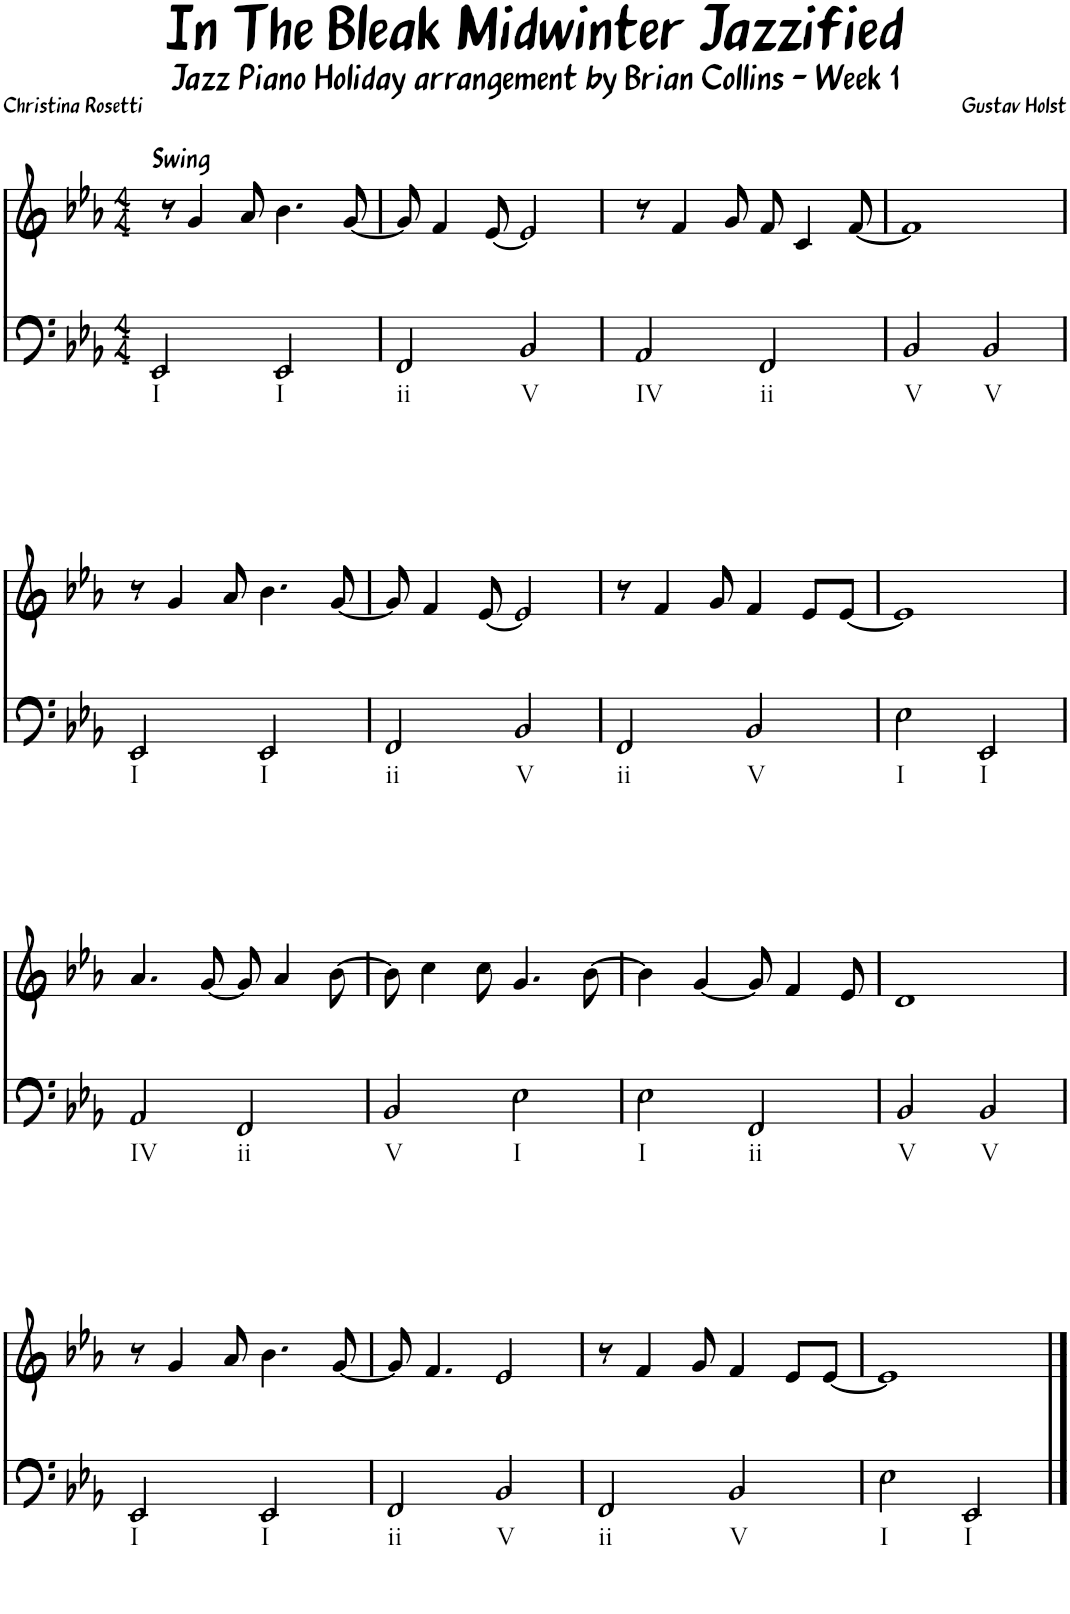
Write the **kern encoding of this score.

**kern	**kern
*part1	*part1
*staff2	*staff1
*I"Piano	*
*I'Pno.	*
*clefF4	*clefG2
*k[b-e-a-]	*k[b-e-a-]
*M4/4	*M4/4
=1	=1
!	!LO:TX:a:B:t=Swing
!LO:TX:b:t=I	!
2EE-/	8r
.	4g/
.	8a-/
!LO:TX:b:t=I	!
2EE-/	4.b-\
.	[8g/
=2	=2
!LO:TX:b:t=ii	!
2FF/	8g/]
.	4f/
.	[8e-/
!LO:TX:b:t=V	!
2BB-/	2e-/]
=3	=3
!LO:TX:b:t=IV	!
2AA-/	8r
.	4f/
.	8g/
!LO:TX:b:t=ii	!
2FF/	8f/
.	4c/
.	[8f/
=4	=4
!LO:TX:b:t=V	!
2BB-/	1f]
!LO:TX:b:t=V	!
2BB-/	.
!!LO:LB:g=z
=5	=5
!LO:TX:b:t=I	!
2EE-/	8r
.	4g/
.	8a-/
!LO:TX:b:t=I	!
2EE-/	4.b-\
.	[8g/
=6	=6
!LO:TX:b:t=ii	!
2FF/	8g/]
.	4f/
.	[8e-/
!LO:TX:b:t=V	!
2BB-/	2e-/]
=7	=7
!LO:TX:b:t=ii	!
2FF/	8r
.	4f/
.	8g/
!LO:TX:b:t=V	!
2BB-/	4f/
.	8e-/L
.	[8e-/J
=8	=8
!LO:TX:b:t=I	!
2E-\	1e-]
!LO:TX:b:t=I	!
2EE-/	.
!!LO:LB:g=z
=9	=9
!LO:TX:b:t=IV	!
2AA-/	4.a-/
.	[8g/
!LO:TX:b:t=ii	!
2FF/	8g/]
.	4a-/
.	[8b-\
=10	=10
!LO:TX:b:t=V	!
2BB-/	8b-\]
.	4cc\
.	8cc\
!LO:TX:b:t=I	!
2E-\	4.g/
.	[8b-\
=11	=11
!LO:TX:b:t=I	!
2E-\	4b-\]
.	[4g/
!LO:TX:b:t=ii	!
2FF/	8g/]
.	4f/
.	8e-/
=12	=12
!LO:TX:b:t=V	!
2BB-/	1d
!LO:TX:b:t=V	!
2BB-/	.
!!LO:LB:g=z
=13	=13
!LO:TX:b:t=I	!
2EE-/	8r
.	4g/
.	8a-/
!LO:TX:b:t=I	!
2EE-/	4.b-\
.	[8g/
=14	=14
!LO:TX:b:t=ii	!
2FF/	8g/]
.	4.f/
!LO:TX:b:t=V	!
2BB-/	2e-/
=15	=15
!LO:TX:b:t=ii	!
2FF/	8r
.	4f/
.	8g/
!LO:TX:b:t=V	!
2BB-/	4f/
.	8e-/L
.	[8e-/J
=16	=16
!LO:TX:b:t=I	!
2E-\	1e-]
!LO:TX:b:t=I	!
2EE-/	.
==	==
*-	*-
